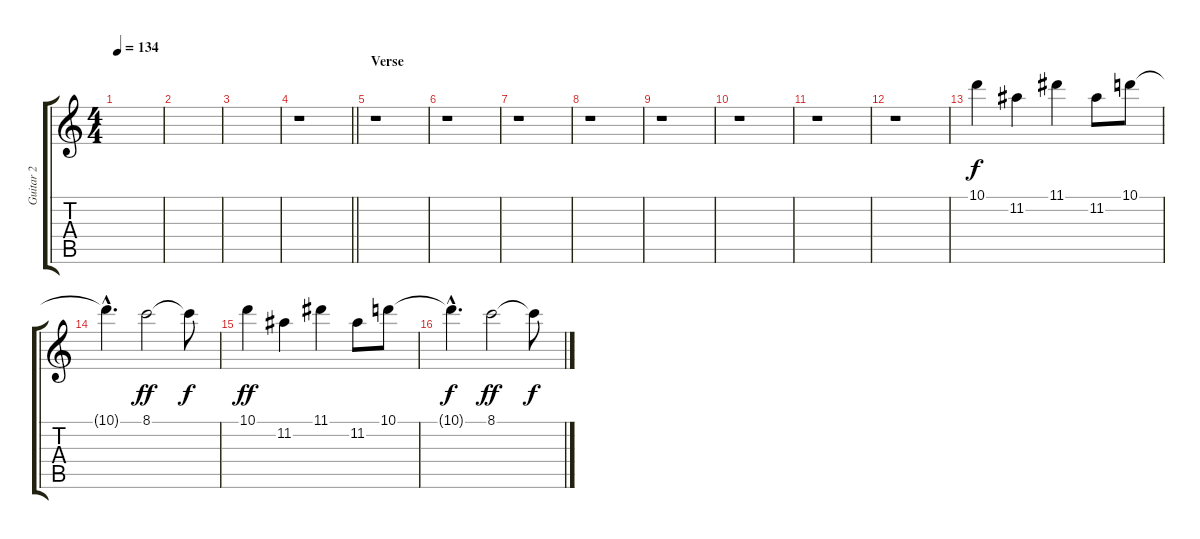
\track ("Guitar 2" "Guitar 2") {instrument electricguitarclean}
\staff {score tabs}
\tuning (E4 B3 G3 D3 A2 E2) {hide}
\ts (4 4)
\tempo 134
\clef g2
\ks c
|
|
|
\barLineRight lightlight
r.1 |
\section ("" "Verse")
r.1 |
r.1 |
r.1 |
r.1 |
r.1 |
r.1 |
r.1 |
r.1 |
10.1.4 11.2.4 11.1.4 11.2.8 10.1.8 |
10.1{hac t}.4{d dy f} 8.1.2{dy ff} 8.1{t}.8{dy f} |
10.1.4{dy ff} 11.2.4 11.1.4 11.2.8 10.1.8 |
10.1{hac t}.4{d dy f} 8.1.2{dy ff} 8.1{t}.8{dy f}
